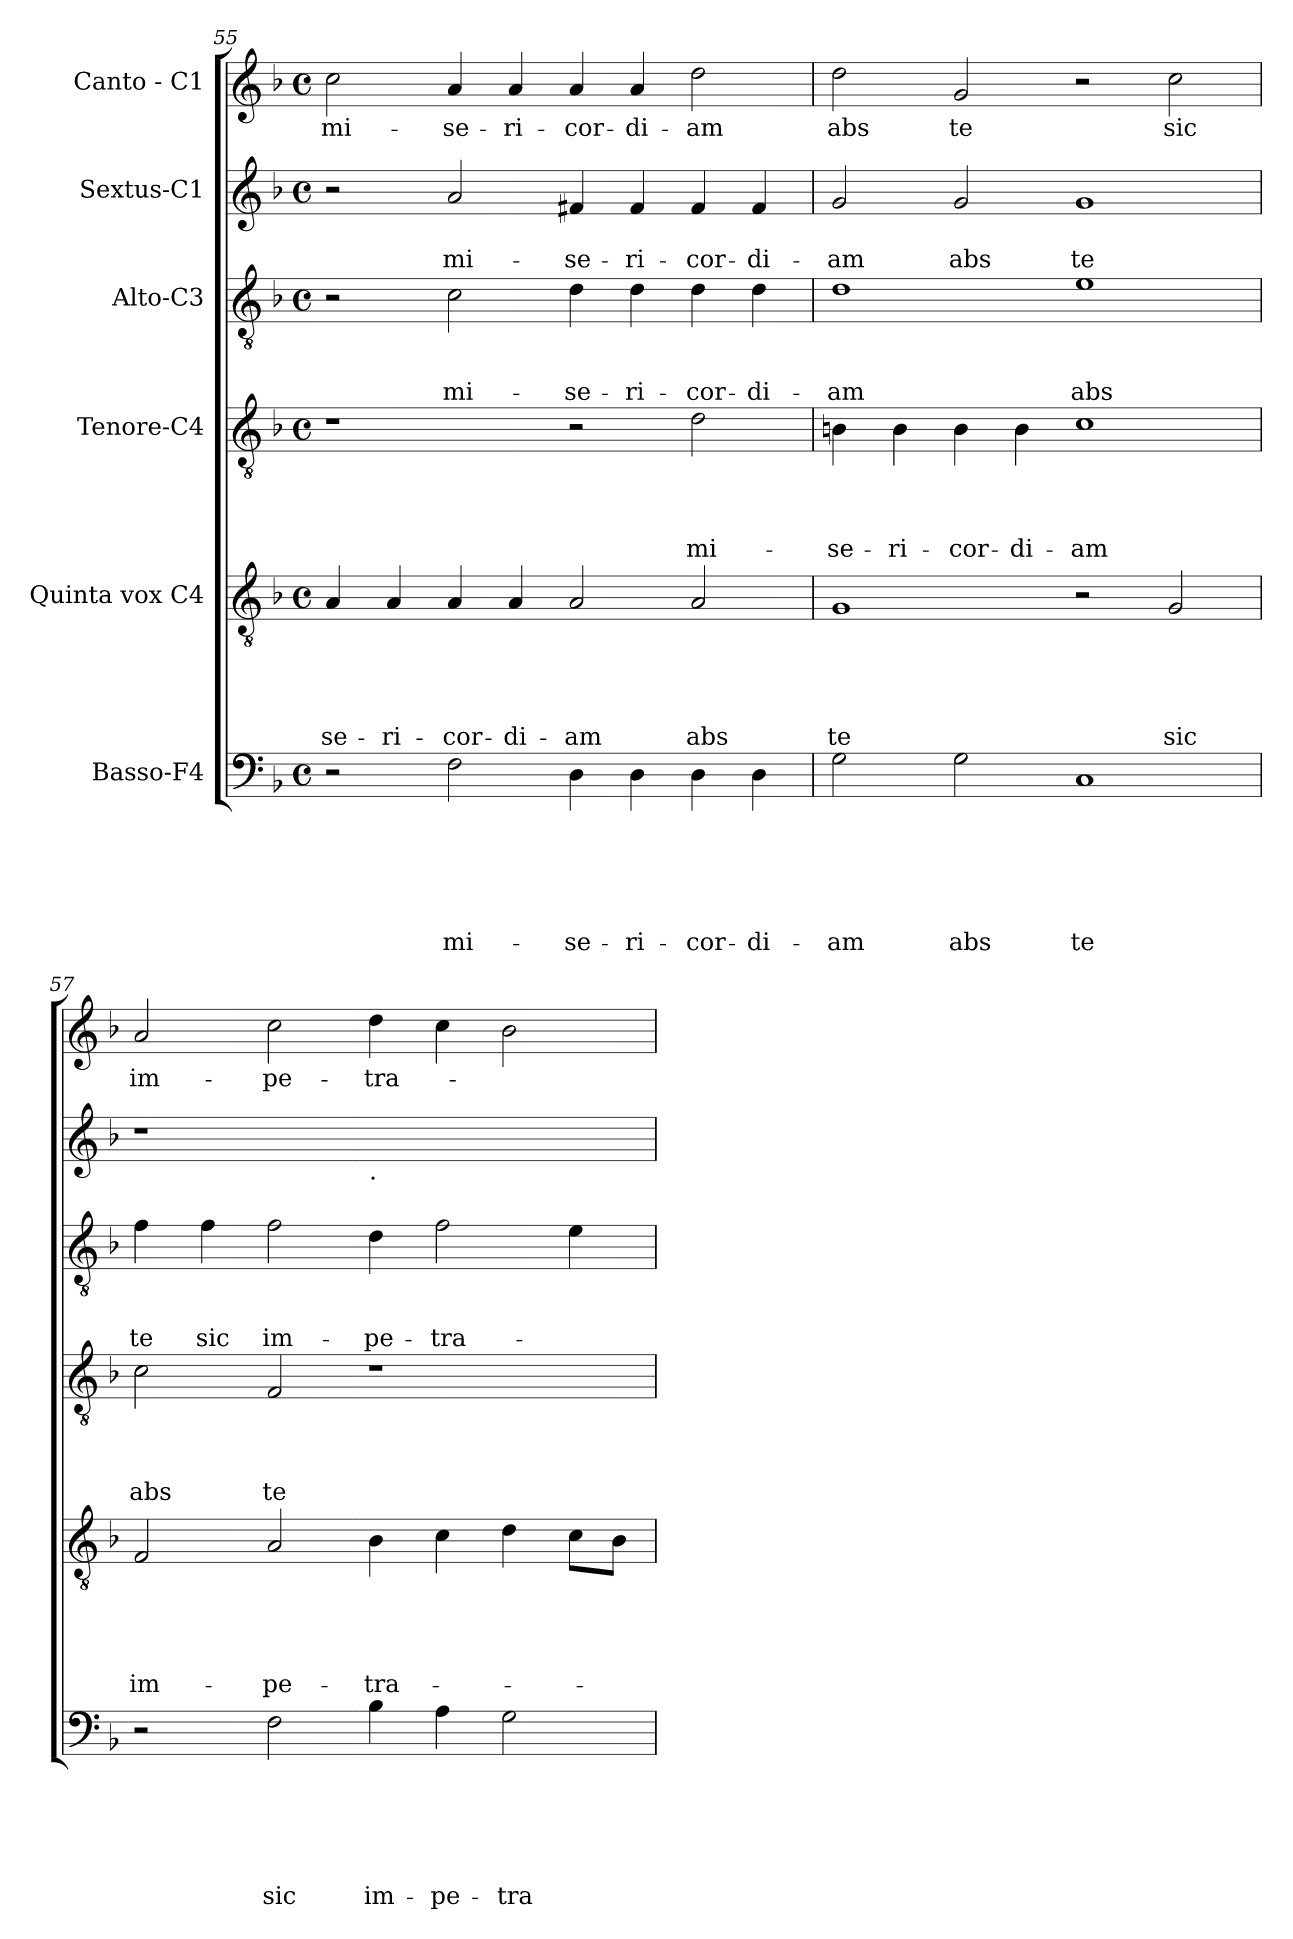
**kern	**text	**text	**text	**text	**text	**text	**kern	**text	**text	**text	**text	**text	**kern	**text	**text	**text	**text	**kern	**text	**text	**text	**kern	**text	**text	**kern	**text
*part6	*part6	*part6	*part6	*part6	*part6	*part6	*part5	*part5	*part5	*part5	*part5	*part5	*part4	*part4	*part4	*part4	*part4	*part3	*part3	*part3	*part3	*part2	*part2	*part2	*part1	*part1
*staff6	*staff6	*staff6	*staff6	*staff6	*staff6	*staff6	*staff5	*staff5	*staff5	*staff5	*staff5	*staff5	*staff4	*staff4	*staff4	*staff4	*staff4	*staff3	*staff3	*staff3	*staff3	*staff2	*staff2	*staff2	*staff1	*staff1
*I"Basso-F4	*	*	*	*	*	*	*I"Quinta vox C4	*	*	*	*	*	*I"Tenore-C4	*	*	*	*	*I"Alto-C3	*	*	*	*I"Sextus-C1	*	*	*I"Canto - C1	*
*clefF4	*	*	*	*	*	*	*clefGv2	*	*	*	*	*	*clefGv2	*	*	*	*	*clefGv2	*	*	*	*clefG2	*	*	*clefG2	*
*k[b-]	*	*	*	*	*	*	*k[b-]	*	*	*	*	*	*k[b-]	*	*	*	*	*k[b-]	*	*	*	*k[b-]	*	*	*k[b-]	*
*F:	*	*	*	*	*	*	*F:	*	*	*	*	*	*F:	*	*	*	*	*F:	*	*	*	*F:	*	*	*F:	*
*M4/4	*	*	*	*	*	*	*M4/4	*	*	*	*	*	*M4/4	*	*	*	*	*M4/4	*	*	*	*M4/4	*	*	*M4/4	*
*met(c)	*	*	*	*	*	*	*met(c)	*	*	*	*	*	*met(c)	*	*	*	*	*met(c)	*	*	*	*met(c)	*	*	*met(c)	*
=55	=55	=55	=55	=55	=55	=55	=55	=55	=55	=55	=55	=55	=55	=55	=55	=55	=55	=55	=55	=55	=55	=55	=55	=55	=55	=55
!	!	!	!	!	!	!	!	!	!	!	!	!LO:LY:b	!	!	!	!	!	!	!	!	!	!	!	!	!	!LO:LY:b
2r	.	.	.	.	.	.	4A/	.	.	.	.	-se-	1r	.	.	.	.	2r	.	.	.	2r	.	.	2cc\	mi-
!	!	!	!	!	!	!	!	!	!	!	!	!LO:LY:b	!	!	!	!	!	!	!	!	!	!	!	!	!	!
.	.	.	.	.	.	.	4A/	.	.	.	.	-ri-	.	.	.	.	.	.	.	.	.	.	.	.	.	.
!	!	!	!	!	!	!LO:LY:b	!	!	!	!	!	!LO:LY:b	!	!	!	!	!	!	!	!	!LO:LY:b	!	!	!LO:LY:b	!	!LO:LY:b
2F\	.	.	.	.	.	mi-	4A/	.	.	.	.	-cor-	.	.	.	.	.	2c\	.	.	mi-	2a/	.	mi-	4a/	-se-
!	!	!	!	!	!	!	!	!	!	!	!	!LO:LY:b	!	!	!	!	!	!	!	!	!	!	!	!	!	!LO:LY:b
.	.	.	.	.	.	.	4A/	.	.	.	.	-di-	.	.	.	.	.	.	.	.	.	.	.	.	4a/	-ri-
!	!	!	!	!	!	!LO:LY:b	!	!	!	!	!	!LO:LY:b	!	!	!	!	!	!	!	!	!LO:LY:b	!	!	!LO:LY:b	!	!LO:LY:b
4D\	.	.	.	.	.	-se-	2A/	.	.	.	.	-am	2r	.	.	.	.	4d\	.	.	-se-	4f#X/	.	-se-	4a/	-cor-
!	!	!	!	!	!	!LO:LY:b	!	!	!	!	!	!	!	!	!	!	!	!	!	!	!LO:LY:b	!	!	!LO:LY:b	!	!LO:LY:b
4D\	.	.	.	.	.	-ri-	.	.	.	.	.	.	.	.	.	.	.	4d\	.	.	-ri-	4f#/	.	-ri-	4a/	-di-
!	!	!	!	!	!	!LO:LY:b	!	!	!	!	!	!LO:LY:b	!	!	!	!	!LO:LY:b	!	!	!	!LO:LY:b	!	!	!LO:LY:b	!	!LO:LY:b
4D\	.	.	.	.	.	-cor-	2A/	.	.	.	.	abs	2d\	.	.	.	mi-	4d\	.	.	-cor-	4f#/	.	-cor-	2dd\	-am
!	!	!	!	!	!	!LO:LY:b	!	!	!	!	!	!	!	!	!	!	!	!	!	!	!LO:LY:b	!	!	!LO:LY:b	!	!
4D\	.	.	.	.	.	-di-	.	.	.	.	.	.	.	.	.	.	.	4d\	.	.	-di-	4f#/	.	-di-	.	.
=56	=56	=56	=56	=56	=56	=56	=56	=56	=56	=56	=56	=56	=56	=56	=56	=56	=56	=56	=56	=56	=56	=56	=56	=56	=56	=56
!	!	!	!	!	!	!LO:LY:b	!	!	!	!	!	!LO:LY:b	!	!	!	!	!LO:LY:b	!	!	!	!LO:LY:b	!	!	!LO:LY:b	!	!LO:LY:b
2G\	.	.	.	.	.	-am	1G	.	.	.	.	te	4Bn\	.	.	.	-se-	1d	.	.	-am	2g/	.	-am	2dd\	abs
!	!	!	!	!	!	!	!	!	!	!	!	!	!	!	!	!	!LO:LY:b	!	!	!	!	!	!	!	!	!
.	.	.	.	.	.	.	.	.	.	.	.	.	4B\	.	.	.	-ri-	.	.	.	.	.	.	.	.	.
!	!	!	!	!	!	!LO:LY:b	!	!	!	!	!	!	!	!	!	!	!LO:LY:b	!	!	!	!	!	!	!LO:LY:b	!	!LO:LY:b
2G\	.	.	.	.	.	abs	.	.	.	.	.	.	4B\	.	.	.	-cor-	.	.	.	.	2g/	.	abs	2g/	te
!	!	!	!	!	!	!	!	!	!	!	!	!	!	!	!	!	!LO:LY:b	!	!	!	!	!	!	!	!	!
.	.	.	.	.	.	.	.	.	.	.	.	.	4B\	.	.	.	-di-	.	.	.	.	.	.	.	.	.
!	!	!	!	!	!	!LO:LY:b	!	!	!	!	!	!	!	!	!	!	!LO:LY:b	!	!	!	!LO:LY:b	!	!	!LO:LY:b	!	!
1C	.	.	.	.	.	te	2r	.	.	.	.	.	1c	.	.	.	-am	1e	.	.	abs	1g	.	te	2r	.
!	!	!	!	!	!	!	!	!	!	!	!	!LO:LY:b	!	!	!	!	!	!	!	!	!	!	!	!	!	!LO:LY:b
.	.	.	.	.	.	.	2G/	.	.	.	.	sic	.	.	.	.	.	.	.	.	.	.	.	.	2cc\	sic
!!LO:PB:g=z
=57	=57	=57	=57	=57	=57	=57	=57	=57	=57	=57	=57	=57	=57	=57	=57	=57	=57	=57	=57	=57	=57	=57	=57	=57	=57	=57
!	!	!	!	!	!	!	!	!	!	!	!	!LO:LY:b	!	!	!	!	!LO:LY:b	!	!	!	!LO:LY:b	!	!	!	!	!LO:LY:b
2r	.	.	.	.	.	.	2F/	.	.	.	.	im-	2c\	.	.	.	abs	4f\	.	.	te	1r	.	.	2a/	im-
!	!	!	!	!	!	!	!	!	!	!	!	!	!	!	!	!	!	!	!	!	!LO:LY:b	!	!	!	!	!
.	.	.	.	.	.	.	.	.	.	.	.	.	.	.	.	.	.	4f\	.	.	sic	.	.	.	.	.
!	!	!	!	!	!	!LO:LY:b	!	!	!	!	!	!LO:LY:b	!	!	!	!	!LO:LY:b	!	!	!	!LO:LY:b	!	!	!	!	!LO:LY:b
2F\	.	.	.	.	.	sic	2A/	.	.	.	.	-pe-	2F/	.	.	.	te	2f\	.	.	im-	.	.	.	2cc\	-pe-
!	!	!	!	!	!	!	!	!	!	!	!	!	!	!	!	!	!	!	!	!	!	!LO:TX:b:t=.	!	!	!	!
!	!	!	!	!	!	!LO:LY:b	!	!	!	!	!	!LO:LY:b	!	!	!	!	!	!	!	!	!LO:LY:b	!	!	!	!	!LO:LY:b
4B-\	.	.	.	.	.	im-	4B-\	.	.	.	.	-tra-	1r	.	.	.	.	4d\	.	.	-pe-	1ryy	.	.	4dd\	-tra-
!	!	!	!	!	!	!LO:LY:b	!	!	!	!	!	!	!	!	!	!	!	!	!	!	!LO:LY:b	!	!	!	!	!
4A\	.	.	.	.	.	-pe-	4c\	.	.	.	.	.	.	.	.	.	.	2f\	.	.	-tra-	.	.	.	4cc\	.
!	!	!	!	!	!	!LO:LY:b	!	!	!	!	!	!	!	!	!	!	!	!	!	!	!	!	!	!	!	!
2G\	.	.	.	.	.	-tra-	4d\	.	.	.	.	.	.	.	.	.	.	.	.	.	.	.	.	.	2b-\	.
.	.	.	.	.	.	.	8c\L	.	.	.	.	.	.	.	.	.	.	4e\	.	.	.	.	.	.	.	.
.	.	.	.	.	.	.	8B-\J	.	.	.	.	.	.	.	.	.	.	.	.	.	.	.	.	.	.	.
=	=	=	=	=	=	=	=	=	=	=	=	=	=	=	=	=	=	=	=	=	=	=	=	=	=	=
*-	*-	*-	*-	*-	*-	*-	*-	*-	*-	*-	*-	*-	*-	*-	*-	*-	*-	*-	*-	*-	*-	*-	*-	*-	*-	*-
